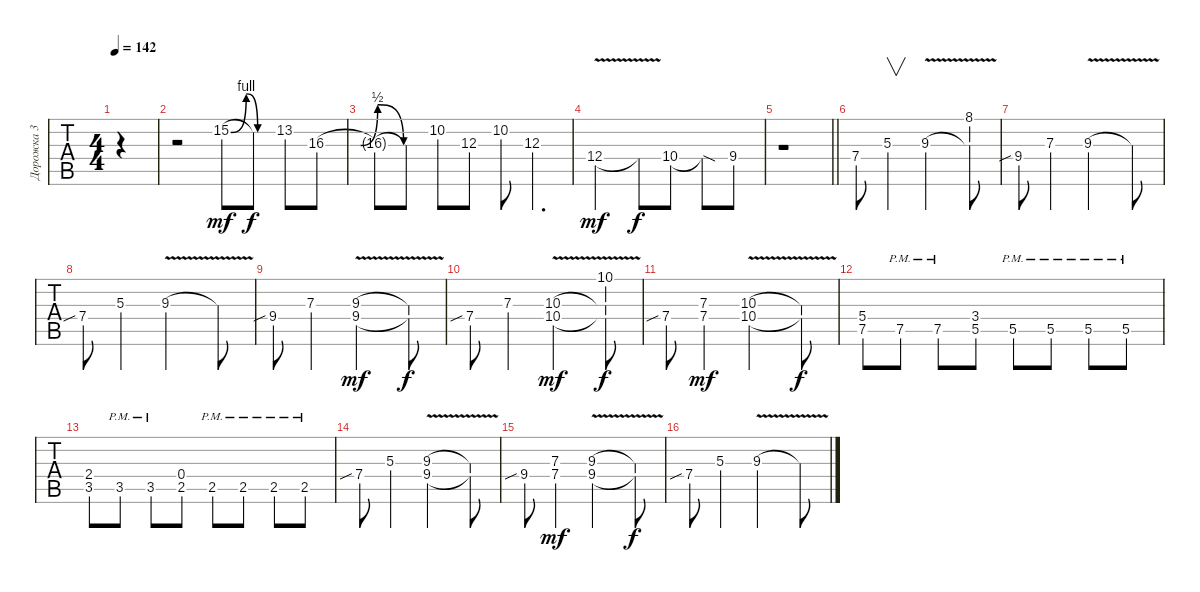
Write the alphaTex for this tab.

\track ("Дорожка 3" "Дорожка 3") {instrument electricguitarclean}
\staff {tabs}
\tuning (Eb4 Bb3 Gb3 Db3 Ab2 Eb2) {hide}
\ts (4 4)
\tempo 142
\clef g2
\ks c
|
r.2 15.2{be (custom 0 0 20 4 35 0 60 0)}.8{dy mf} 15.2{t}.8{dy f} 13.2.8 16.3{be (custom 0 0 20 0 30 2 45 0 60 0)}.8 |
16.3{t}.8 16.3{t}.8 10.2.8 12.3.8 10.2.8 12.3.4{d} |
12.4{v}.2{dy mf} 12.4{t}.8{dy f} 10.4.8 10.4{sod t}.8 9.4.8 |
\barLineRight lightlight
r.1 |
7.4.8 5.3.4{v} 9.3{v}.2 (8.1 9.3{t}).8 |
9.4{sib}.8 7.3.4 9.3{v}.2 9.3{t}.8 |
7.4{sib}.8 5.3.4 9.3{v}.2 9.3{t}.8 |
9.4{sib}.8 7.3.4 (9.3{v} 9.4{v}).2{dy mf} (9.3{t} 9.4{t}).8{dy f} |
7.4{sib}.8 7.3.4 (10.3{v} 10.4{v}).2{dy mf} (10.1 10.3{t} 10.4{t}).8{dy f} |
7.4{sib}.8 (7.3 7.4).4{dy mf} (10.3{v} 10.4{v}).2 (10.3{t} 10.4{t}).8{dy f} |
(5.4 7.5).8 7.5{pm}.8 7.5{pm}.8 (3.4 5.5).8 5.5{pm}.8 5.5{pm}.8 5.5{pm}.8 5.5{pm}.8 |
(2.4 3.5).8 3.5{pm}.8 3.5{pm}.8 (0.4 2.5).8 2.5{pm}.8 2.5{pm}.8 2.5{pm}.8 2.5{pm}.8 |
7.4{sib}.8 5.3.4 (9.3{v} 9.4{v}).2 (9.3{t} 9.4{t}).8 |
9.4{sib}.8 (7.3 7.4).4{dy mf} (9.3{v} 9.4{v}).2 (9.3{t} 9.4{t}).8{dy f} |
7.4{sib}.8 5.3.4 9.3{v}.2 9.3{t}.8
